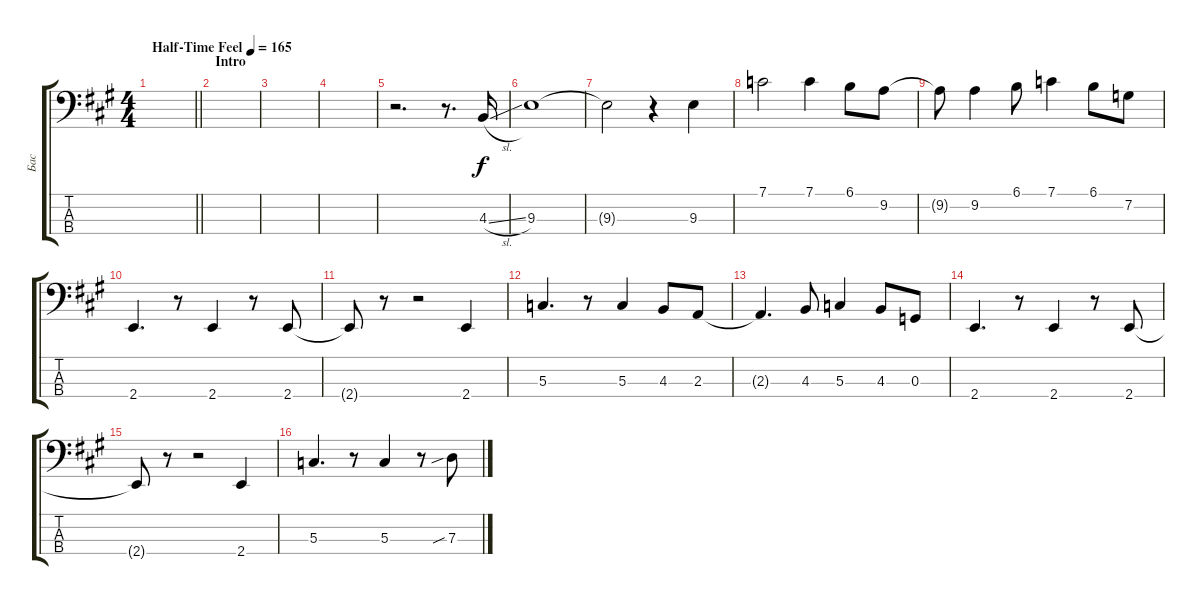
\track ("Бас" "Бас") {instrument electricbassfinger}
\staff {score tabs}
\tuning (F2 C2 G1 D1) {hide}
\ts (4 4)
\tempo (165 "Half-Time Feel")
\clef f4
\barLineRight lightlight
\ks f#minor
|
\section ("" "Intro")
|
|
|
r.2{d} r.8{d} 4.3{sl}.16 |
9.3.1 |
9.3{t}.2 r.4 9.3.4 |
7.1.2 7.1.4 6.1.8 9.2.8 |
9.2{t}.8 9.2.4 6.1.8 7.1.4 6.1.8 7.2.8 |
2.4.4{d} r.8 2.4.4 r.8 2.4.8 |
2.4{t}.8 r.8 r.2 2.4.4 |
5.3.4{d} r.8 5.3.4 4.3.8 2.3.8 |
2.3{t}.4{d} 4.3.8 5.3.4 4.3.8 0.3.8 |
2.4.4{d} r.8 2.4.4 r.8 2.4.8 |
2.4{t}.8 r.8 r.2 2.4.4 |
5.3.4{d} r.8 5.3.4 r.8 7.3{sib}.8
